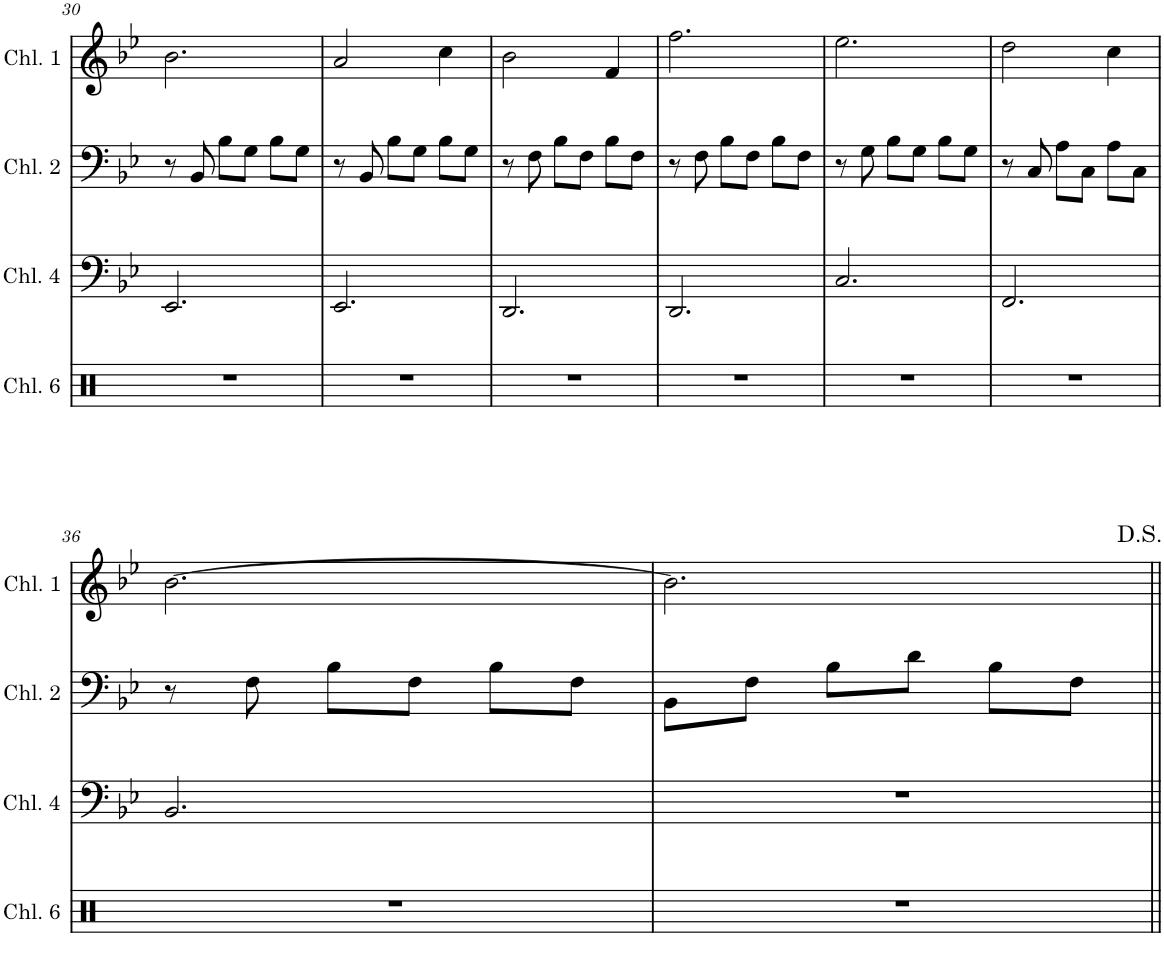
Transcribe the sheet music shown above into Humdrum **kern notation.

**kern	**kern	**kern	**kern
*part4	*part3	*part2	*part1
*staff4	*staff3	*staff2	*staff1
*I"Channel 6	*I"Channel 4	*I"Channel 0	*I"Channel 1
*I'Chl. 6	*I'Chl. 4	*I'Chl. 2	*I'Chl. 1
!!LO:PB:g=z
*clefX	*clefF4	*clefF4	*clefG2
*k[]	*k[b-e-]	*k[b-e-]	*k[b-e-]
*M3/4	*M3/4	*M3/4	*M3/4
=30	=30	=30	=30
2.r	2.EE-/	8r	2.b-\
.	.	8BB-/	.
.	.	8B-\L	.
.	.	8G\J	.
.	.	8B-\L	.
.	.	8G\J	.
=31	=31	=31	=31
2.r	2.EE-/	8r	2a/
.	.	8BB-/	.
.	.	8B-\L	.
.	.	8G\J	.
.	.	8B-\L	4cc\
.	.	8G\J	.
=32	=32	=32	=32
2.r	2.DD/	8r	2b-\
.	.	8F\	.
.	.	8B-\L	.
.	.	8F\J	.
.	.	8B-\L	4f/
.	.	8F\J	.
=33	=33	=33	=33
2.r	2.DD/	8r	2.ff\
.	.	8F\	.
.	.	8B-\L	.
.	.	8F\J	.
.	.	8B-\L	.
.	.	8F\J	.
=34	=34	=34	=34
2.r	2.C/	8r	2.ee-\
.	.	8G\	.
.	.	8B-\L	.
.	.	8G\J	.
.	.	8B-\L	.
.	.	8G\J	.
=35	=35	=35	=35
2.r	2.FF/	8r	2dd\
.	.	8C/	.
.	.	8A\L	.
.	.	8C\J	.
.	.	8A\L	4cc\
.	.	8C\J	.
!!LO:LB:g=z
=36	=36	=36	=36
2.r	2.BB-/	8r	[2.b-\
.	.	8F\	.
.	.	8B-\L	.
.	.	8F\J	.
.	.	8B-\L	.
.	.	8F\J	.
=37	=37	=37	=37
2.r	2.r	8BB-\L	2.b-\]
.	.	8F\J	.
.	.	8B-\L	.
.	.	8d\J	.
.	.	8B-\L	.
.	.	8F\J	.
=||	=||	=||	=||
*-	*-	*-	*-
